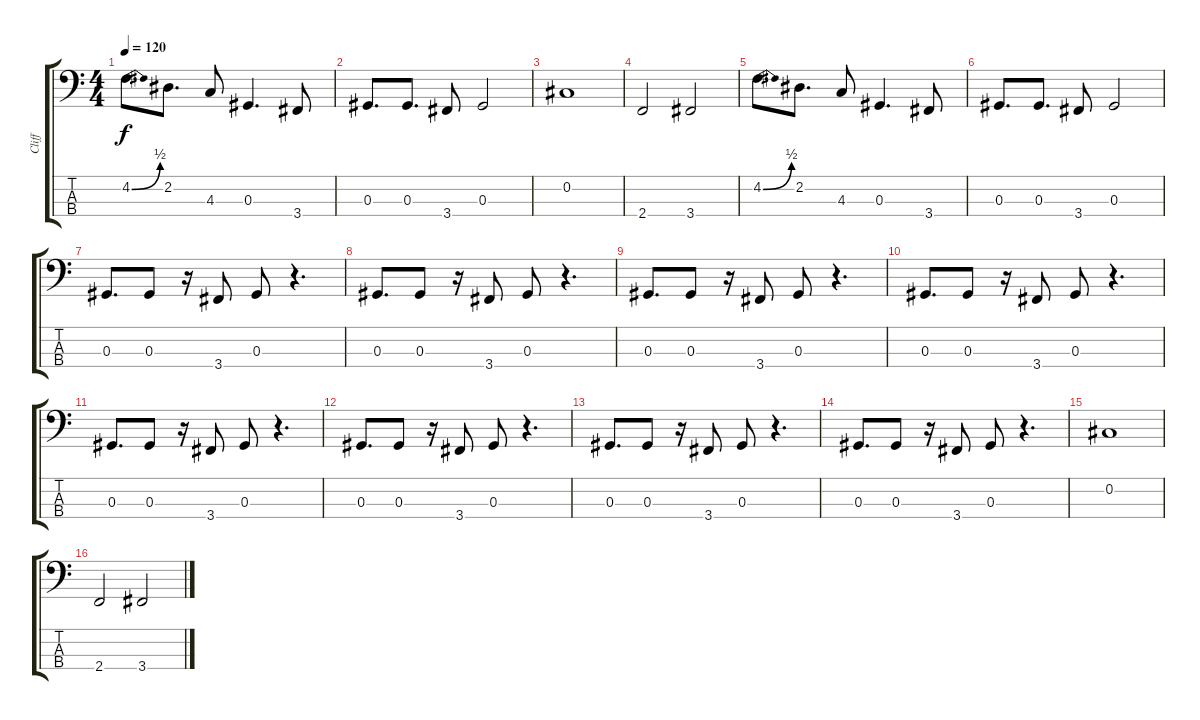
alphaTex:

\track ("Cliff" "Cliff") {instrument electricbassfinger}
\staff {score tabs}
\tuning (Gb2 Db2 Ab1 Eb1) {hide}
\ts (4 4)
\tempo 120
\clef f4
\ks c
4.2{be (bend 0 0 60 2)}.8{d dy f} 2.2.8{d} 4.3.8 0.3.4{d} 3.4.8 |
0.3.8{d} 0.3.8{d} 3.4.8 0.3.2 |
0.2.1 |
2.4.2 3.4.2 |
4.2{be (bend 0 0 60 2)}.8{d} 2.2.8{d} 4.3.8 0.3.4{d} 3.4.8 |
0.3.8{d} 0.3.8{d} 3.4.8 0.3.2 |
0.3.8{d} 0.3.8 r.16 3.4.8 0.3.8 r.4{d} |
0.3.8{d} 0.3.8 r.16 3.4.8 0.3.8 r.4{d} |
0.3.8{d} 0.3.8 r.16 3.4.8 0.3.8 r.4{d} |
0.3.8{d} 0.3.8 r.16 3.4.8 0.3.8 r.4{d} |
0.3.8{d} 0.3.8 r.16 3.4.8 0.3.8 r.4{d} |
0.3.8{d} 0.3.8 r.16 3.4.8 0.3.8 r.4{d} |
0.3.8{d} 0.3.8 r.16 3.4.8 0.3.8 r.4{d} |
0.3.8{d} 0.3.8 r.16 3.4.8 0.3.8 r.4{d} |
0.2.1 |
2.4.2 3.4.2
